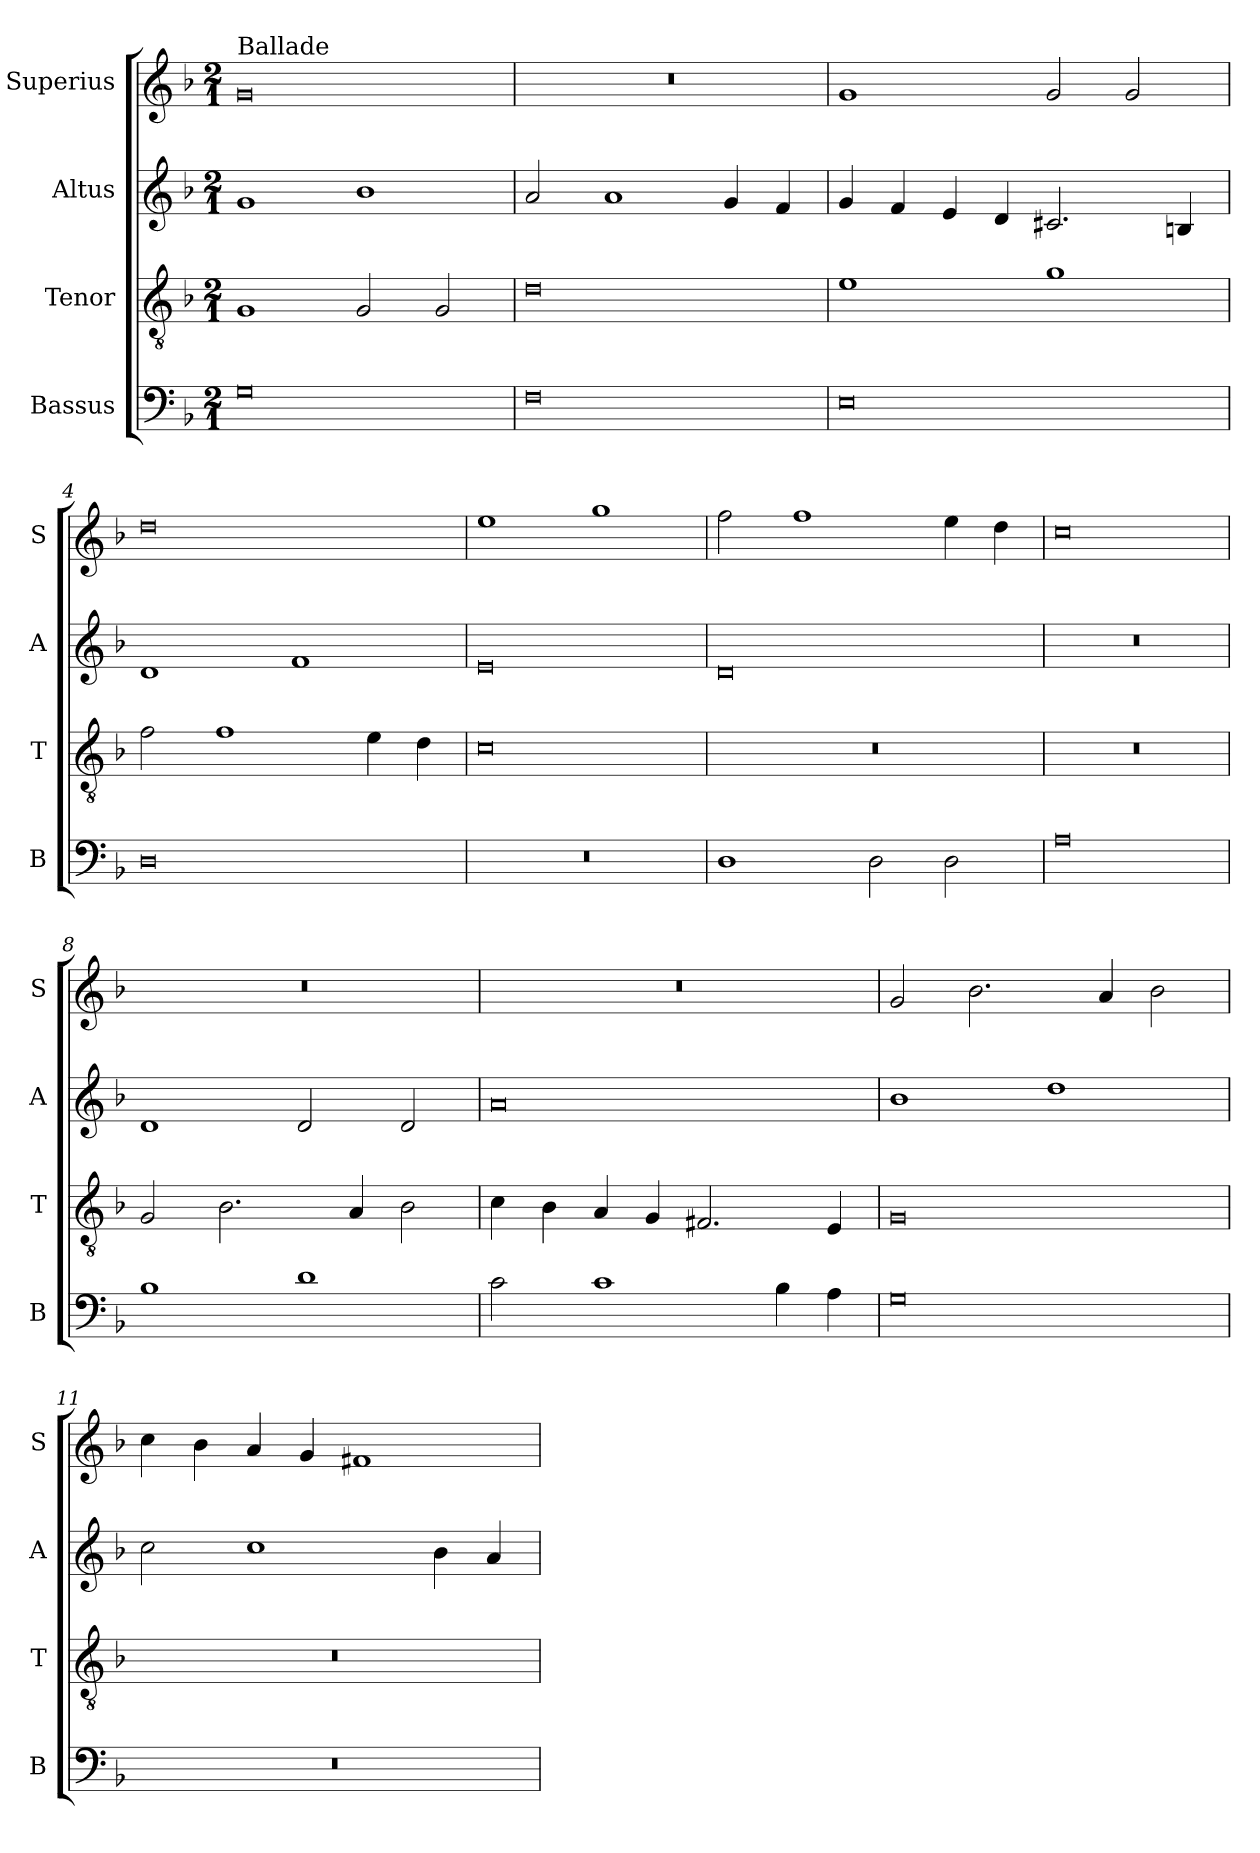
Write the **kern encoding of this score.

**kern	**kern	**kern	**kern
*part4	*part3	*part2	*part1
*staff4	*staff3	*staff2	*staff1
*I"Bassus	*I"Tenor	*I"Altus	*I"Superius
*I'B	*I'T	*I'A	*I'S
*clefF4	*clefGv2	*clefG2	*clefG2
*k[b-]	*k[b-]	*k[b-]	*k[b-]
*M2/1	*M2/1	*M2/1	*M2/1
=1	=1	=1	=1
!	!	!	!LO:TX:a:t=Ballade
0G	1G	1g	0g
.	2G	1b-	.
.	2G	.	.
=2	=2	=2	=2
0F	0d	2a	0r
.	.	1a	.
.	.	4g	.
.	.	4f	.
=3	=3	=3	=3
0E	1e	4g	1g
.	.	4f	.
.	.	4e	.
.	.	4d	.
.	1g	2.c#X	2g
.	.	.	2g
.	.	4Bn	.
=4	=4	=4	=4
0D	2f	1d	0dd
.	1f	.	.
.	.	1f	.
.	4e	.	.
.	4d	.	.
=5	=5	=5	=5
0r	0c	0e	1ee
.	.	.	1gg
=6	=6	=6	=6
1D	0r	0d	2ff
.	.	.	1ff
2D	.	.	.
2D	.	.	4ee
.	.	.	4dd
=7	=7	=7	=7
0A	0r	0r	0cc
=8	=8	=8	=8
1B-	2G	1d	0r
.	2.B-	.	.
1d	.	2d	.
.	4A	.	.
.	2B-	2d	.
=9	=9	=9	=9
2c	4c	0a	0r
.	4B-	.	.
1c	4A	.	.
.	4G	.	.
.	2.F#X	.	.
4B-	.	.	.
4A	4E	.	.
=10	=10	=10	=10
0G	0G	1b-	2g
.	.	.	2.b-
.	.	1dd	.
.	.	.	4a
.	.	.	2b-
=11	=11	=11	=11
0r	0r	2cc	4cc
.	.	.	4b-
.	.	1cc	4a
.	.	.	4g
.	.	.	1f#X
.	.	4b-	.
.	.	4a	.
=	=	=	=
*-	*-	*-	*-
